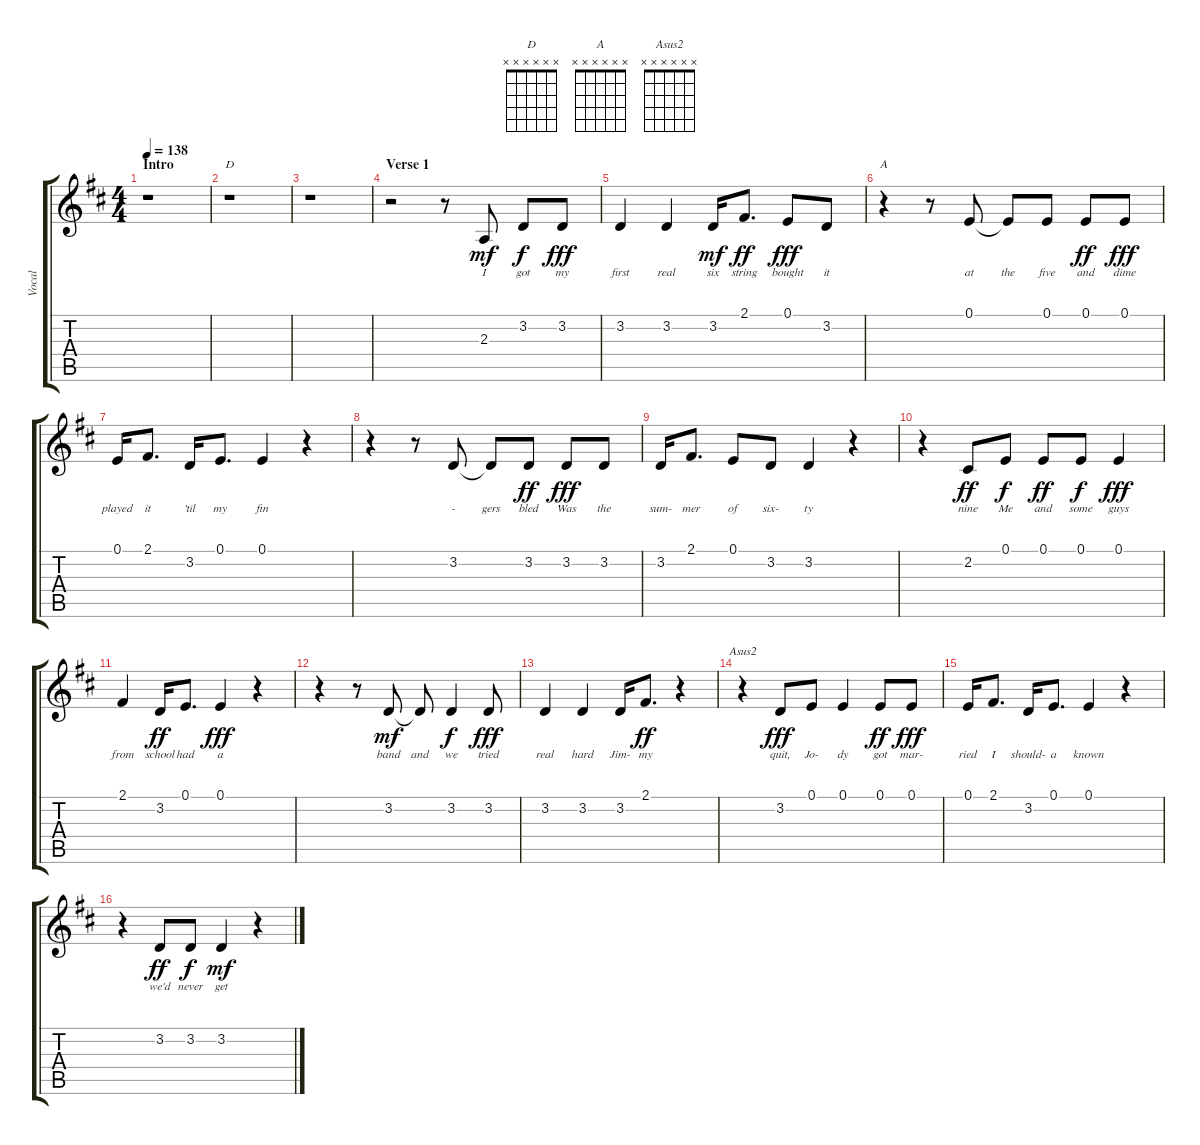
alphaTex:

\track ("Vocal" "Vocal") {instrument synthbrass1}
\staff {score tabs}
\tuning (E4 B3 G3 D3 A2 E2) {hide}
\chord ("D" x x x x x x)
\chord ("A" x x x x x x)
\chord ("Asus2" x x x x x x)
\ts (4 4)
\section ("" "Intro")
\tempo 138
\clef g2
\ks d
r.1{dy mf instrument synthbrass1} |
r.1{ch "D"} |
r.1 |
\section ("" "Verse 1")
r.2 r.8 2.3.8{lyrics (0 "I") lyrics (1 "") lyrics (2 "") lyrics (3 "") lyrics (4 "")} 3.2.8{lyrics (0 "got") lyrics (1 "") lyrics (2 "") lyrics (3 "") lyrics (4 "") dy f} 3.2.8{lyrics (0 "my") lyrics (1 "") lyrics (2 "") lyrics (3 "") lyrics (4 "") dy fff} |
3.2.4{lyrics (0 "first") lyrics (1 "") lyrics (2 "") lyrics (3 "") lyrics (4 "")} 3.2.4{lyrics (0 "real") lyrics (1 "") lyrics (2 "") lyrics (3 "") lyrics (4 "")} 3.2.16{lyrics (0 "six") lyrics (1 "") lyrics (2 "") lyrics (3 "") lyrics (4 "") dy mf} 2.1.8{d lyrics (0 "string") lyrics (1 "") lyrics (2 "") lyrics (3 "") lyrics (4 "") dy ff} 0.1.8{lyrics (0 "bought") lyrics (1 "") lyrics (2 "") lyrics (3 "") lyrics (4 "") dy fff} 3.2.8{lyrics (0 "it") lyrics (1 "") lyrics (2 "") lyrics (3 "") lyrics (4 "")} |
r.4{ch "A"} r.8 0.1.8{lyrics (0 "at") lyrics (1 "") lyrics (2 "") lyrics (3 "") lyrics (4 "")} 0.1{t}.8{lyrics (0 "the") lyrics (1 "") lyrics (2 "") lyrics (3 "") lyrics (4 "")} 0.1.8{lyrics (0 "five") lyrics (1 "") lyrics (2 "") lyrics (3 "") lyrics (4 "")} 0.1.8{lyrics (0 "and") lyrics (1 "") lyrics (2 "") lyrics (3 "") lyrics (4 "") dy ff} 0.1.8{lyrics (0 "dime") lyrics (1 "") lyrics (2 "") lyrics (3 "") lyrics (4 "") dy fff} |
0.1.16{lyrics (0 "played") lyrics (1 "") lyrics (2 "") lyrics (3 "") lyrics (4 "")} 2.1.8{d lyrics (0 "it") lyrics (1 "") lyrics (2 "") lyrics (3 "") lyrics (4 "")} 3.2.16{lyrics (0 "'til") lyrics (1 "") lyrics (2 "") lyrics (3 "") lyrics (4 "")} 0.1.8{d lyrics (0 "my") lyrics (1 "") lyrics (2 "") lyrics (3 "") lyrics (4 "")} 0.1.4{lyrics (0 "fin") lyrics (1 "") lyrics (2 "") lyrics (3 "") lyrics (4 "")} r.4 |
r.4 r.8 3.2.8{lyrics (0 "-") lyrics (1 "") lyrics (2 "") lyrics (3 "") lyrics (4 "")} 3.2{t}.8{lyrics (0 "gers") lyrics (1 "") lyrics (2 "") lyrics (3 "") lyrics (4 "")} 3.2.8{lyrics (0 "bled") lyrics (1 "") lyrics (2 "") lyrics (3 "") lyrics (4 "") dy ff} 3.2.8{lyrics (0 "Was") lyrics (1 "") lyrics (2 "") lyrics (3 "") lyrics (4 "") dy fff} 3.2.8{lyrics (0 "the") lyrics (1 "") lyrics (2 "") lyrics (3 "") lyrics (4 "")} |
3.2.16{lyrics (0 "sum-") lyrics (1 "") lyrics (2 "") lyrics (3 "") lyrics (4 "")} 2.1.8{d lyrics (0 "mer") lyrics (1 "") lyrics (2 "") lyrics (3 "") lyrics (4 "")} 0.1.8{lyrics (0 "of") lyrics (1 "") lyrics (2 "") lyrics (3 "") lyrics (4 "")} 3.2.8{lyrics (0 "six-") lyrics (1 "") lyrics (2 "") lyrics (3 "") lyrics (4 "")} 3.2.4{lyrics (0 "ty") lyrics (1 "") lyrics (2 "") lyrics (3 "") lyrics (4 "")} r.4 |
r.4 2.2.8{lyrics (0 "nine") lyrics (1 "") lyrics (2 "") lyrics (3 "") lyrics (4 "") dy ff} 0.1.8{lyrics (0 "Me") lyrics (1 "") lyrics (2 "") lyrics (3 "") lyrics (4 "") dy f} 0.1.8{lyrics (0 "and") lyrics (1 "") lyrics (2 "") lyrics (3 "") lyrics (4 "") dy ff} 0.1.8{lyrics (0 "some") lyrics (1 "") lyrics (2 "") lyrics (3 "") lyrics (4 "") dy f} 0.1.4{lyrics (0 "guys") lyrics (1 "") lyrics (2 "") lyrics (3 "") lyrics (4 "") dy fff} |
2.1.4{lyrics (0 "from") lyrics (1 "") lyrics (2 "") lyrics (3 "") lyrics (4 "")} 3.2.16{lyrics (0 "school") lyrics (1 "") lyrics (2 "") lyrics (3 "") lyrics (4 "") dy ff} 0.1.8{d lyrics (0 "had") lyrics (1 "") lyrics (2 "") lyrics (3 "") lyrics (4 "")} 0.1.4{lyrics (0 "a") lyrics (1 "") lyrics (2 "") lyrics (3 "") lyrics (4 "") dy fff} r.4 |
r.4 r.8 3.2.8{lyrics (0 "band") lyrics (1 "") lyrics (2 "") lyrics (3 "") lyrics (4 "") dy mf} 3.2{t}.8{lyrics (0 "and") lyrics (1 "") lyrics (2 "") lyrics (3 "") lyrics (4 "")} 3.2.4{lyrics (0 "we") lyrics (1 "") lyrics (2 "") lyrics (3 "") lyrics (4 "") dy f} 3.2.8{lyrics (0 "tried") lyrics (1 "") lyrics (2 "") lyrics (3 "") lyrics (4 "") dy fff} |
3.2.4{lyrics (0 "real") lyrics (1 "") lyrics (2 "") lyrics (3 "") lyrics (4 "")} 3.2.4{lyrics (0 "hard") lyrics (1 "") lyrics (2 "") lyrics (3 "") lyrics (4 "")} 3.2.16{lyrics (0 "Jim-") lyrics (1 "") lyrics (2 "") lyrics (3 "") lyrics (4 "")} 2.1.8{d lyrics (0 "my") lyrics (1 "") lyrics (2 "") lyrics (3 "") lyrics (4 "") dy ff} r.4 |
r.4{ch "Asus2"} 3.2.8{lyrics (0 "quit,") lyrics (1 "") lyrics (2 "") lyrics (3 "") lyrics (4 "") dy fff} 0.1.8{lyrics (0 "Jo-") lyrics (1 "") lyrics (2 "") lyrics (3 "") lyrics (4 "")} 0.1.4{lyrics (0 "dy") lyrics (1 "") lyrics (2 "") lyrics (3 "") lyrics (4 "")} 0.1.8{lyrics (0 "got") lyrics (1 "") lyrics (2 "") lyrics (3 "") lyrics (4 "") dy ff} 0.1.8{lyrics (0 "mar-") lyrics (1 "") lyrics (2 "") lyrics (3 "") lyrics (4 "") dy fff} |
0.1.16{lyrics (0 "ried") lyrics (1 "") lyrics (2 "") lyrics (3 "") lyrics (4 "")} 2.1.8{d lyrics (0 "I") lyrics (1 "") lyrics (2 "") lyrics (3 "") lyrics (4 "")} 3.2.16{lyrics (0 "should-") lyrics (1 "") lyrics (2 "") lyrics (3 "") lyrics (4 "")} 0.1.8{d lyrics (0 "a") lyrics (1 "") lyrics (2 "") lyrics (3 "") lyrics (4 "")} 0.1.4{lyrics (0 "known") lyrics (1 "") lyrics (2 "") lyrics (3 "") lyrics (4 "")} r.4 |
r.4 3.2.8{lyrics (0 "we'd") lyrics (1 "") lyrics (2 "") lyrics (3 "") lyrics (4 "") dy ff} 3.2.8{lyrics (0 "never") lyrics (1 "") lyrics (2 "") lyrics (3 "") lyrics (4 "") dy f} 3.2.4{lyrics (0 "get") lyrics (1 "") lyrics (2 "") lyrics (3 "") lyrics (4 "") dy mf} r.4
